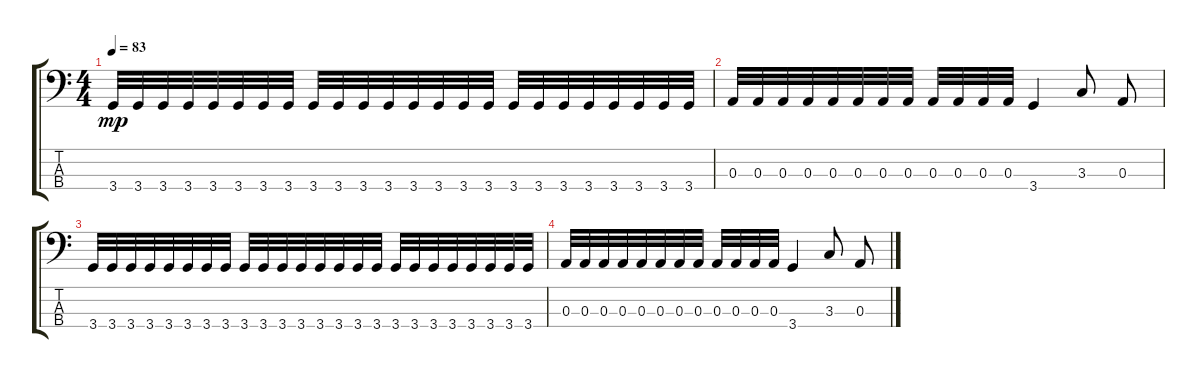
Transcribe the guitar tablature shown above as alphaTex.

\track "" {instrument electricbasspick}
\staff {score tabs}
\tuning (G2 D2 A1 E1) {hide}
\ts (4 4)
\tempo 83
\clef f4
\ks c
3.4.32{dy mp} 3.4.32 3.4.32 3.4.32 3.4.32 3.4.32 3.4.32 3.4.32 3.4.32 3.4.32 3.4.32 3.4.32 3.4.32 3.4.32 3.4.32 3.4.32 3.4.32 3.4.32 3.4.32 3.4.32 3.4.32 3.4.32 3.4.32 3.4.32 |
0.3.32 0.3.32 0.3.32 0.3.32 0.3.32 0.3.32 0.3.32 0.3.32 0.3.32 0.3.32 0.3.32 0.3.32 3.4.4 3.3.8 0.3.8 |
3.4.32 3.4.32 3.4.32 3.4.32 3.4.32 3.4.32 3.4.32 3.4.32 3.4.32 3.4.32 3.4.32 3.4.32 3.4.32 3.4.32 3.4.32 3.4.32 3.4.32 3.4.32 3.4.32 3.4.32 3.4.32 3.4.32 3.4.32 3.4.32 |
0.3.32 0.3.32 0.3.32 0.3.32 0.3.32 0.3.32 0.3.32 0.3.32 0.3.32 0.3.32 0.3.32 0.3.32 3.4.4 3.3.8 0.3.8
